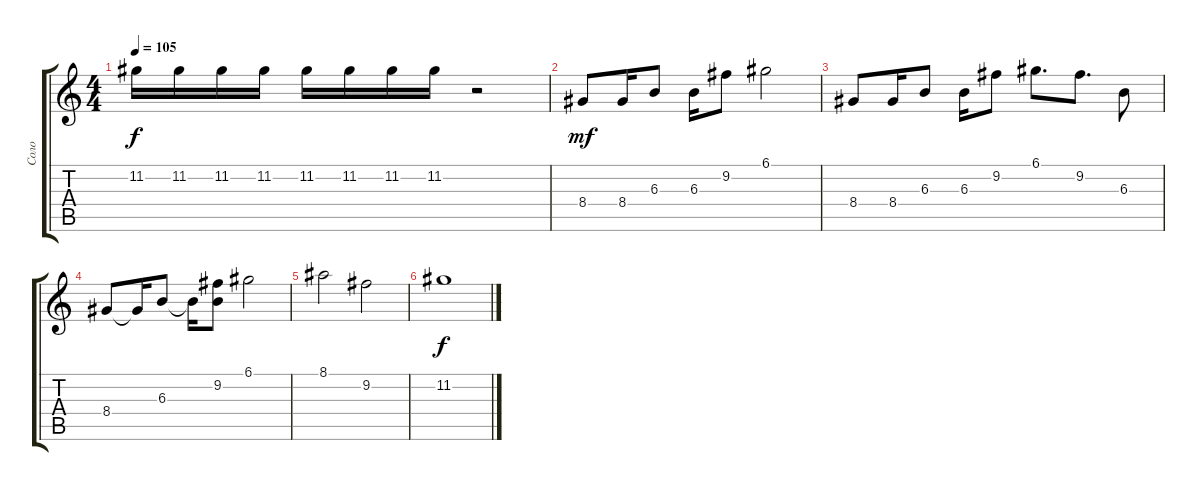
\track ("Соло" "Соло") {instrument overdrivenguitar}
\staff {score tabs}
\tuning (D4 A3 F3 C3 G2 C2) {hide}
\ts (4 4)
\tempo 105
\clef g2
\ks c
11.2.16{dy f} 11.2.16 11.2.16 11.2.16 11.2.16 11.2.16 11.2.16 11.2.16 r.2 |
8.4.8{dy mf instrument acousticguitarsteel} 8.4.16 6.3.8 6.3.16 9.2.8 6.1.2 |
8.4.8 8.4.16 6.3.8 6.3.16 9.2.8 6.1.8{d} 9.2.8{d} 6.3.8 |
8.4.8 8.4{t}.16 6.3.8 6.3{t}.16 (9.2 6.3{t}).8 6.1.2 |
8.1.2 9.2.2 |
11.2.1{dy f}
